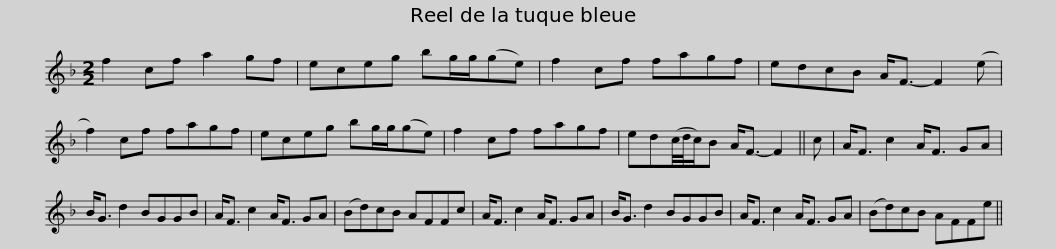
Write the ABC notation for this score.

X:1
L:1/8
M:2/2
I:linebreak $
K:F
V:1 treble
V:1
 f2 cf a2 gf | eceg bg/g/(ge) | f2 cf fagf | edcB A<F- F2 (e | f2) cf fagf |$ %5
 eceg bg/g/(ge) | f2 cf fagf | ed(c/4d/4c/)B A<F- F2 || c | A<F c2 A<F GA | %10
 B<G d2 BGGB |$ A<F c2 A<F GA | (Bd)cB AFFc | A<F c2 A<F GA | B<G d2 BGGB | %15
 A<F c2 A<F GA |$ (Bd)cB AFFe || %17
